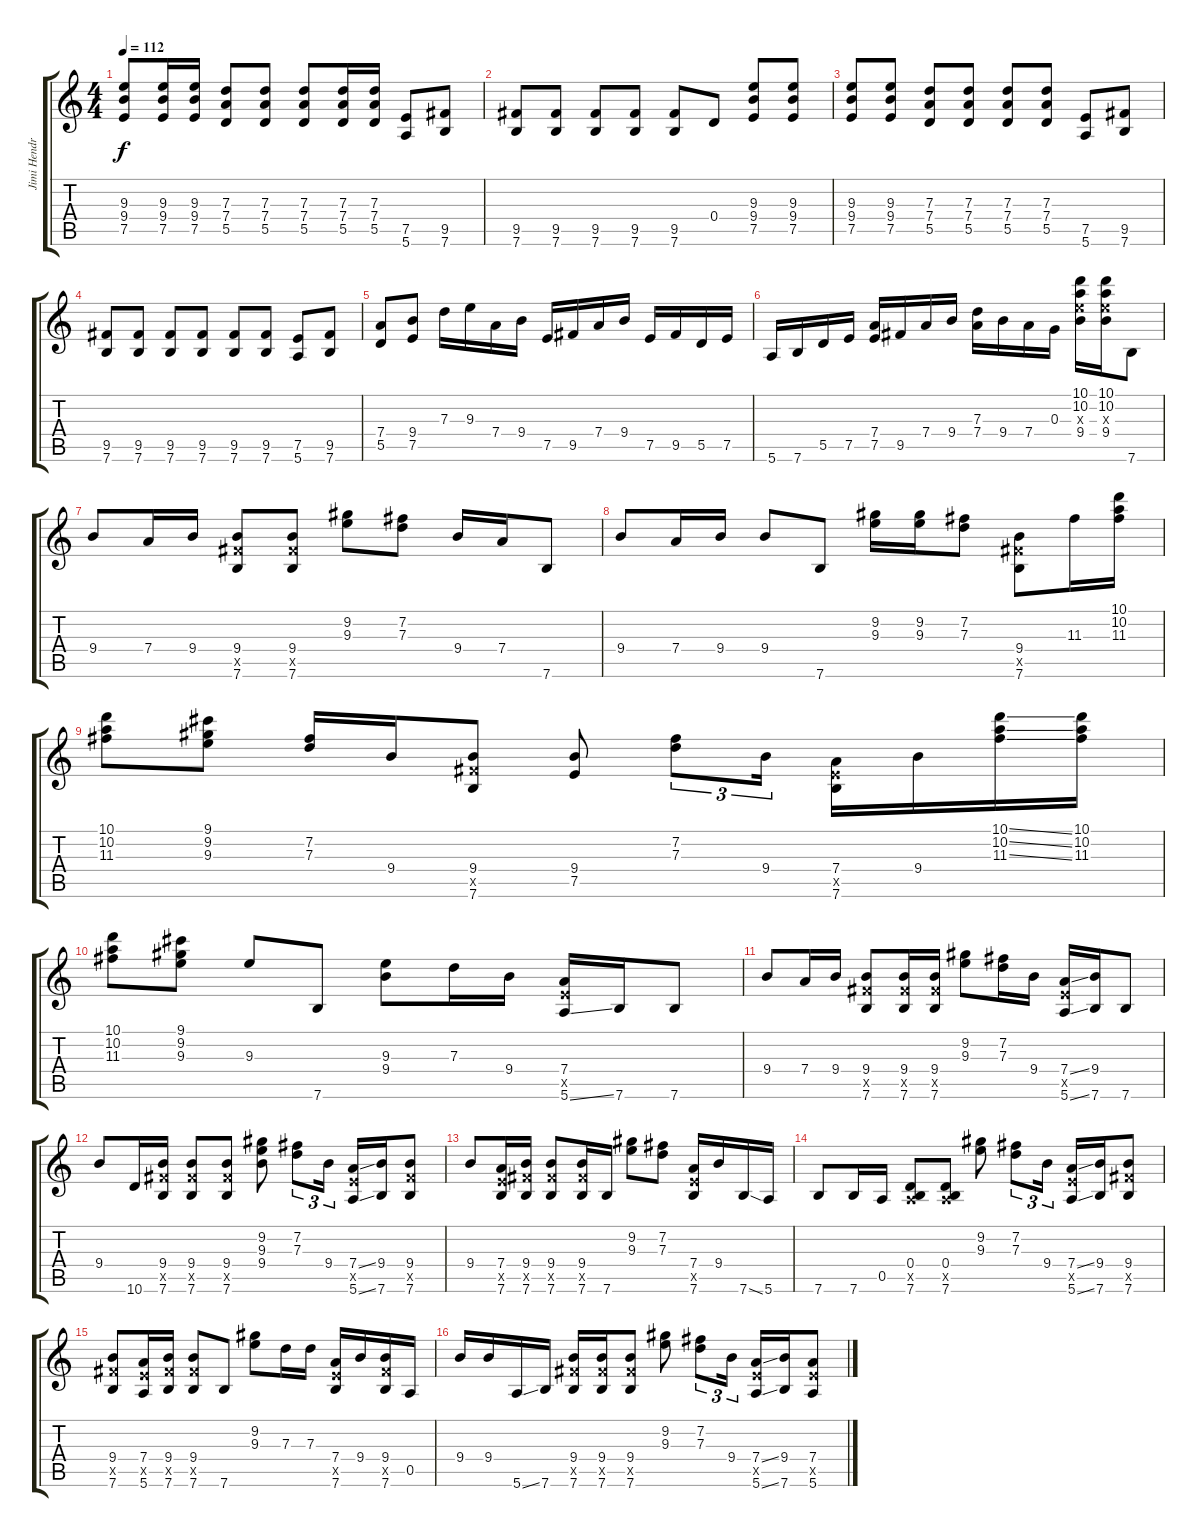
\track ("Jimi Hendrix (Solo)" "Jimi Hendr") {instrument distortionguitar}
\staff {score tabs}
\tuning (E4 B3 G3 D3 A2 E2) {hide}
\ts (4 4)
\tempo 112
\clef g2
\ks c
(9.3 9.4 7.5).8{dy f} (9.3 9.4 7.5).16 (9.3 9.4 7.5).16 (7.3 7.4 5.5).8 (7.3 7.4 5.5).8 (7.3 7.4 5.5).8 (7.3 7.4 5.5).16 (7.3 7.4 5.5).16 (7.5 5.6).8 (9.5 7.6).8 |
(9.5 7.6).8 (9.5 7.6).8 (9.5 7.6).8 (9.5 7.6).8 (9.5 7.6).8 0.4.8 (9.3 9.4 7.5).8 (9.3 9.4 7.5).8 |
(9.3 9.4 7.5).8 (9.3 9.4 7.5).8 (7.3 7.4 5.5).8 (7.3 7.4 5.5).8 (7.3 7.4 5.5).8 (7.3 7.4 5.5).8 (7.5 5.6).8 (9.5 7.6).8 |
(9.5 7.6).8 (9.5 7.6).8 (9.5 7.6).8 (9.5 7.6).8 (9.5 7.6).8 (9.5 7.6).8 (7.5 5.6).8 (9.5 7.6).8 |
(7.4 5.5).8 (9.4 7.5).8 7.3.16 9.3.16 7.4.16 9.4.16 7.5.16 9.5.16 7.4.16 9.4.16 7.5.16 9.5.16 5.5.16 7.5.16 |
5.6.16 7.6.16 5.5.16 7.5.16 (7.4 7.5).16 9.5.16 7.4.16 9.4.16 (7.3 7.4).16 9.4.16 7.4.16 0.3.16 (10.1 10.2 9.3{x} 9.4).16 (10.1 10.2 9.3{x} 9.4).16 7.6.8 |
9.4.8 7.4.16 9.4.16 (9.4 9.5{x} 7.6).8 (9.4 9.5{x} 7.6).8 (9.2 9.3).8 (7.2 7.3).8 9.4.16 7.4.16 7.6.8 |
9.4.8 7.4.16 9.4.16 9.4.8 7.6.8 (9.2 9.3).16 (9.2 9.3).16 (7.2 7.3).8 (9.4 9.5{x} 7.6).8 11.3.16 (10.1 10.2 11.3).16 |
(10.1 10.2 11.3).8 (9.1 9.2 9.3).8 (7.2 7.3).16 9.4.16 (9.4 9.5{x} 7.6).8 (9.4 7.5).8 (7.2 7.3).8{tu (3 2)} 9.4.16{tu (3 2)} (7.4 7.5{x} 7.6).16 9.4.16 (10.1{ss} 10.2{ss} 11.3{ss}).16 (10.1 10.2 11.3).16 |
(10.1 10.2 11.3).8 (9.1 9.2 9.3).8 9.3.8 7.6.8 (9.3 9.4).8 7.3.16 9.4.16 (7.4 7.5{x} 5.6{ss}).16 7.6.16 7.6.8 |
9.4.8 7.4.16 9.4.16 (9.4 9.5{x} 7.6).8 (9.4 9.5{x} 7.6).16 (9.4 9.5{x} 7.6).16 (9.2 9.3).8 (7.2 7.3).16 9.4.16 (7.4{ss} 7.5{x} 5.6{ss}).16 (9.4 7.6).16 7.6.8 |
9.4.8 10.6.16 (9.4 9.5{x} 7.6).16 (9.4 9.5{x} 7.6).8 (9.4 9.5{x} 7.6).8 (9.2 9.3 9.4).8 (7.2 7.3).8{tu (3 2)} 9.4.16{tu (3 2)} (7.4{ss} 7.5{x} 5.6{ss}).16 (9.4 7.6).16 (9.4 9.5{x} 7.6).8 |
9.4.8 (7.4 7.5{x} 7.6).16 (9.4 9.5{x} 7.6).16 (9.4 9.5{x} 7.6).8 (9.4 9.5{x} 7.6).16 7.6.16 (9.2 9.3).8 (7.2 7.3).8 (7.4 7.5{x} 7.6).16 9.4.16 7.6{ss}.16 5.6.16 |
7.6.8 7.6.16 0.5.16 (0.4 0.5{x} 7.6).8 (0.4 0.5{x} 7.6).8 (9.2 9.3).8 (7.2 7.3).8{tu (3 2)} 9.4.16{tu (3 2)} (7.4{ss} 7.5{x} 5.6{ss}).16 (9.4 7.6).16 (9.4 9.5{x} 7.6).8 |
(9.4 9.5{x} 7.6).8 (7.4 7.5{x} 5.6).16 (9.4 9.5{x} 7.6).16 (9.4 9.5{x} 7.6).8 7.6.8 (9.2 9.3).8 7.3.16 7.3.16 (7.4 7.5{x} 7.6).16 9.4.16 (9.4 9.5{x} 7.6).16 0.5.16 |
9.4.16 9.4.16 5.6{ss}.16 7.6.16 (9.4 9.5{x} 7.6).16 (9.4 9.5{x} 7.6).16 (9.4 9.5{x} 7.6).8 (9.2 9.3).8 (7.2 7.3).8{tu (3 2)} 9.4.16{tu (3 2)} (7.4{ss} 7.5{x} 5.6{ss}).16 (9.4 7.6).16 (7.4 7.5{x} 5.6).8
